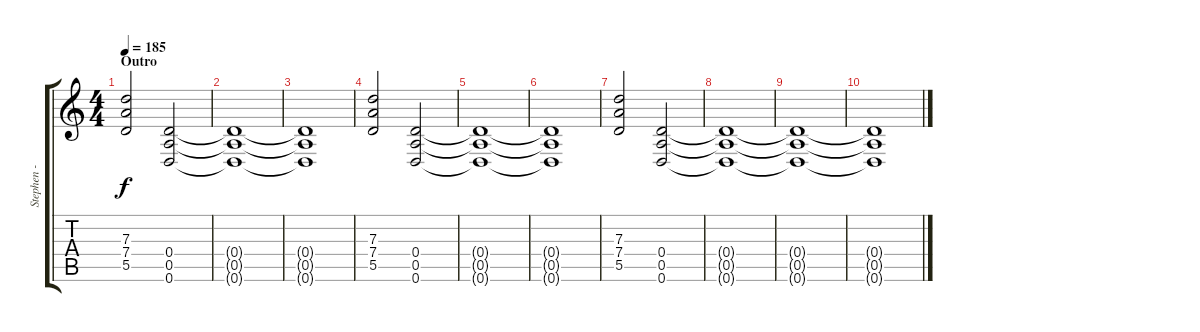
\track ("Stephen - Rythm" "Stephen - ") {instrument distortionguitar}
\staff {score tabs}
\tuning (E4 B3 G3 D3 A2 D2) {hide}
\ts (4 4)
\section ("" "Outro")
\tempo 185
\clef g2
\ks c
(7.3 7.4 5.5).2{dy f} (0.4 0.5 0.6).2 |
(0.4{t} 0.5{t} 0.6{t}).1 |
(0.4{t} 0.5{t} 0.6{t}).1 |
(7.3 7.4 5.5).2 (0.4 0.5 0.6).2 |
(0.4{t} 0.5{t} 0.6{t}).1 |
(0.4{t} 0.5{t} 0.6{t}).1 |
(7.3 7.4 5.5).2 (0.4 0.5 0.6).2 |
(0.4{t} 0.5{t} 0.6{t}).1 |
(0.4{t} 0.5{t} 0.6{t}).1 |
(0.4{t} 0.5{t} 0.6{t}).1
